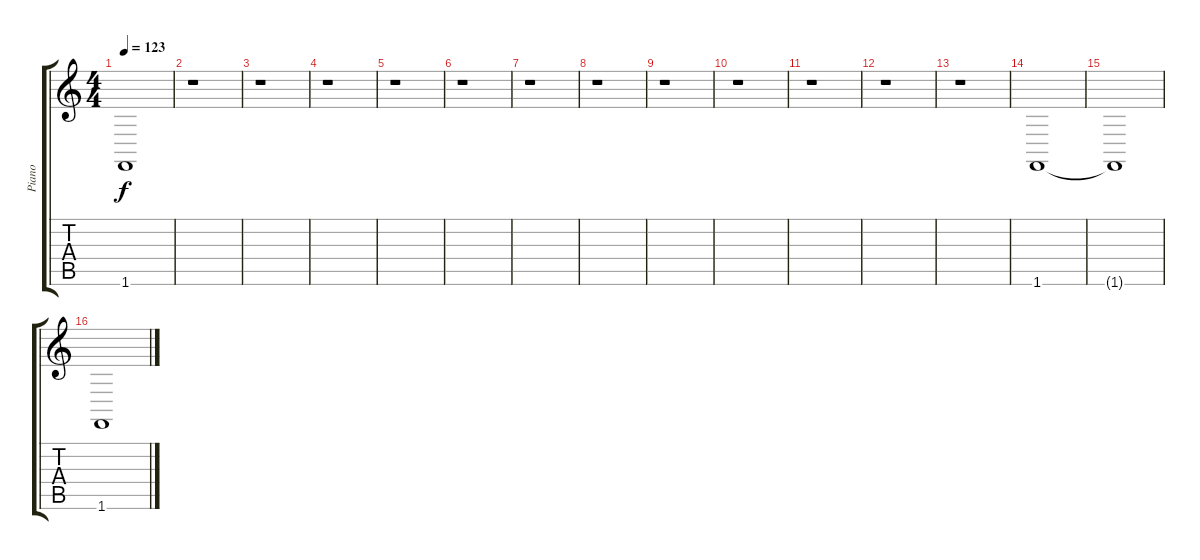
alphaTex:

\track ("Piano" "Piano") {instrument acousticgrandpiano}
\staff {score tabs}
\tuning (E4 B3 G3 D3 A2 E2) {hide}
\ts (4 4)
\tempo 123
\clef g2
\ks c
1.6{t}.1{dy f} |
r.1 |
r.1 |
r.1 |
r.1 |
r.1 |
r.1 |
r.1 |
r.1 |
r.1 |
r.1 |
r.1 |
r.1 |
1.6.1 |
1.6{t}.1 |
1.6.1
